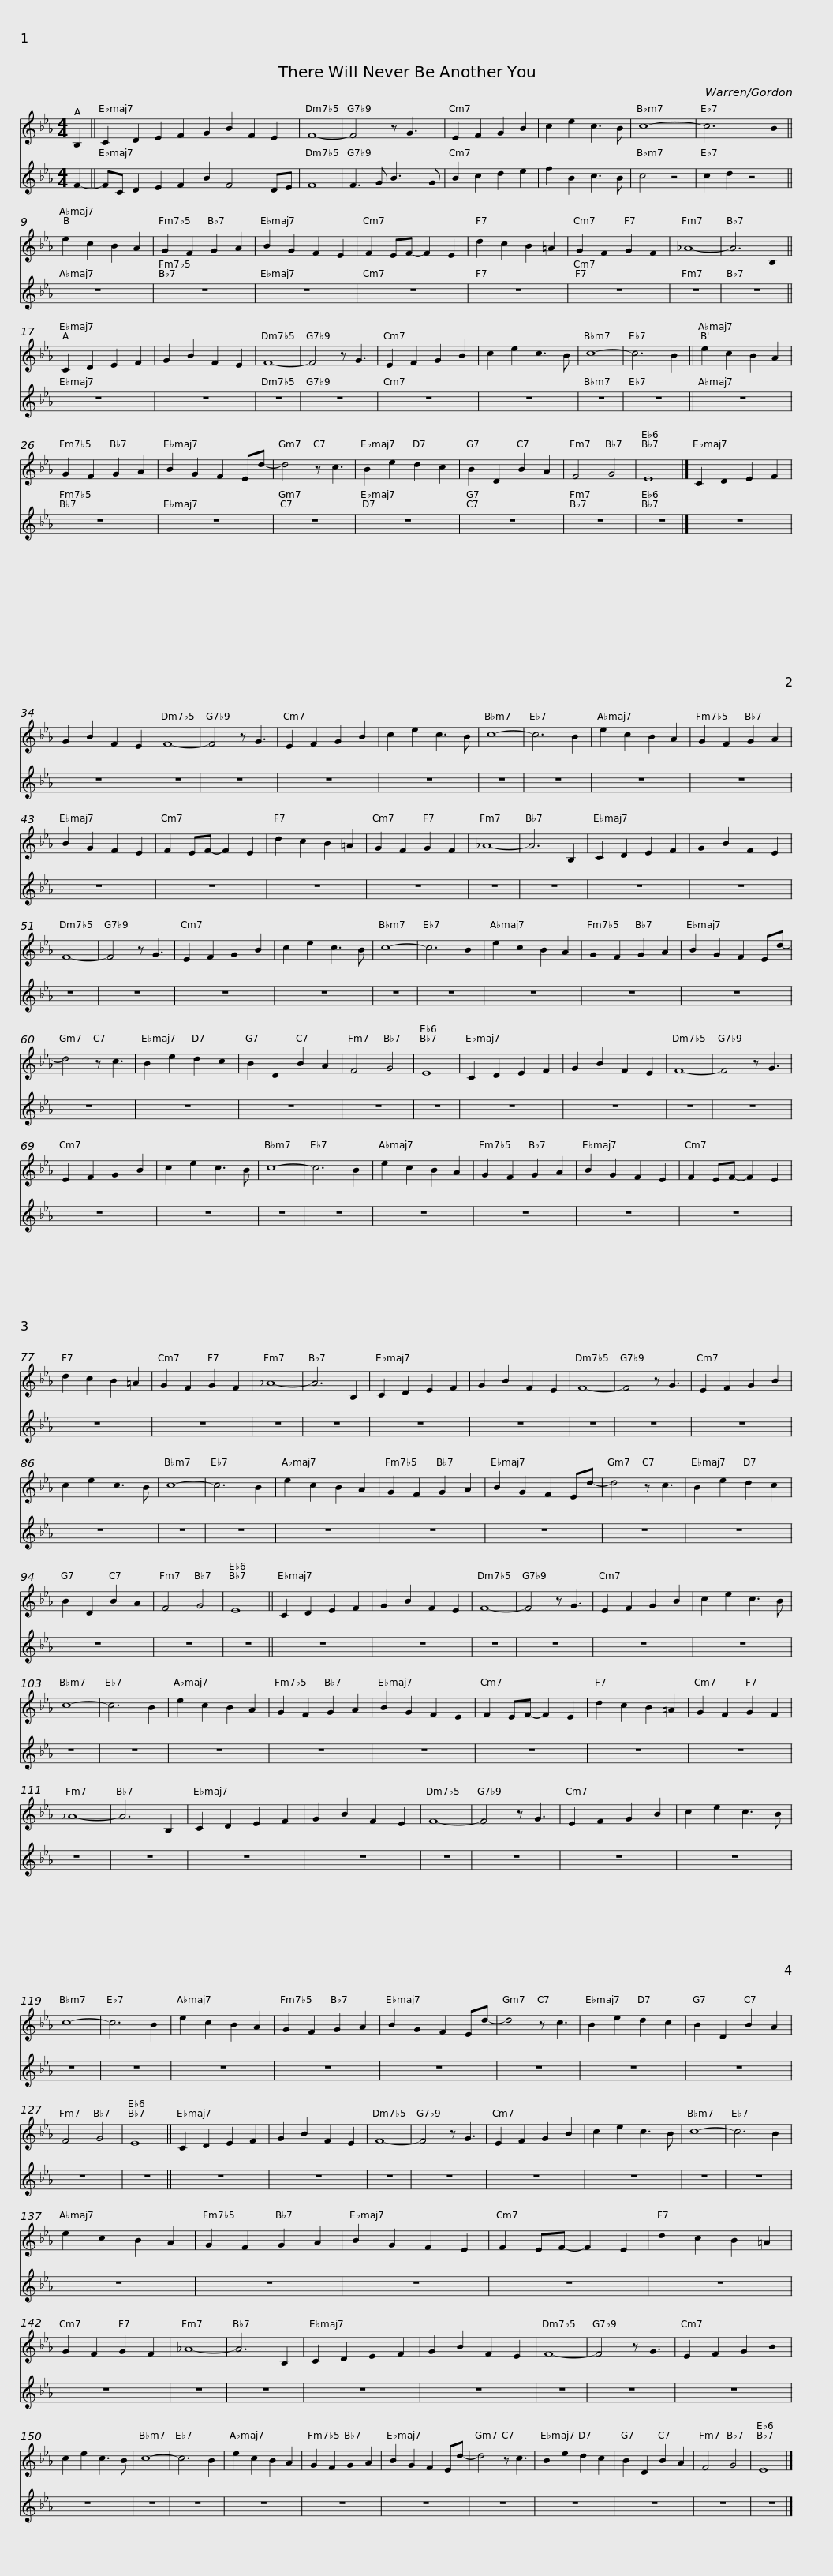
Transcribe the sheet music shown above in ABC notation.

X:1
%%score 1 2
L:1/8
M:4/4
I:linebreak $
K:Eb
V:1 treble
V:2 treble
V:1
 B,2 || C2 D2 E2 F2 | G2 B2 F2 E2 | F8- | F4 z G3 |$ %5
 E2 F2 G2 B2 | c2 e2 c3 B | c8- | c6 B2 ||$ e2 c2 B2 A2 | %10
 G2 F2 G2 A2 | B2 G2 F2 E2 | F2 EF- F2 E2 |$ d2 c2 B2 =A2 | G2 F2 G2 F2 | %15
 _A8- | A6 B,2 ||$ C2 D2 E2 F2 | G2 B2 F2 E2 | F8- | %20
 F4 z G3 |$ E2 F2 G2 B2 | c2 e2 c3 B | c8- | c6 B2 ||$ %25
 e2 c2 B2 A2 | G2 F2 G2 A2 | B2 G2 F2 Ed- | d4 z c3 |$ B2 e2 d2 c2 | %30
 B2 D2 B2 A2 | F4 G4 | E8 |]$ C2 D2 E2 F2 | G2 B2 F2 E2 | %35
 F8- | F4 z G3 |$ E2 F2 G2 B2 | c2 e2 c3 B | c8- | %40
 c6 B2 |$ e2 c2 B2 A2 | G2 F2 G2 A2 | B2 G2 F2 E2 | F2 EF- F2 E2 |$ %45
 d2 c2 B2 =A2 | G2 F2 G2 F2 | _A8- | A6 B,2 |$ C2 D2 E2 F2 | %50
 G2 B2 F2 E2 | F8- | F4 z G3 |$ E2 F2 G2 B2 | c2 e2 c3 B | %55
 c8- | c6 B2 |$ e2 c2 B2 A2 | G2 F2 G2 A2 | B2 G2 F2 Ed- | %60
 d4 z c3 |$ B2 e2 d2 c2 | B2 D2 B2 A2 | F4 G4 | E8 |$ %65
 C2 D2 E2 F2 | G2 B2 F2 E2 | F8- | F4 z G3 |$ E2 F2 G2 B2 | %70
 c2 e2 c3 B | c8- | c6 B2 |$ e2 c2 B2 A2 | G2 F2 G2 A2 | %75
 B2 G2 F2 E2 | F2 EF- F2 E2 |$ d2 c2 B2 =A2 | G2 F2 G2 F2 | _A8- | %80
 A6 B,2 |$ C2 D2 E2 F2 | G2 B2 F2 E2 | F8- | F4 z G3 |$ %85
 E2 F2 G2 B2 | c2 e2 c3 B | c8- | c6 B2 |$ e2 c2 B2 A2 | %90
 G2 F2 G2 A2 | B2 G2 F2 Ed- | d4 z c3 |$ B2 e2 d2 c2 | B2 D2 B2 A2 | %95
 F4 G4 | E8 ||$ C2 D2 E2 F2 | G2 B2 F2 E2 | F8- | %100
 F4 z G3 |$ E2 F2 G2 B2 | c2 e2 c3 B | c8- | c6 B2 |$ %105
 e2 c2 B2 A2 | G2 F2 G2 A2 | B2 G2 F2 E2 | F2 EF- F2 E2 |$ d2 c2 B2 =A2 | %110
 G2 F2 G2 F2 | _A8- | A6 B,2 |$ C2 D2 E2 F2 | G2 B2 F2 E2 | %115
 F8- | F4 z G3 |$ E2 F2 G2 B2 | c2 e2 c3 B | c8- | %120
 c6 B2 |$ e2 c2 B2 A2 | G2 F2 G2 A2 | B2 G2 F2 Ed- | d4 z c3 |$ %125
 B2 e2 d2 c2 | B2 D2 B2 A2 | F4 G4 | E8 ||$ C2 D2 E2 F2 | %130
 G2 B2 F2 E2 | F8- | F4 z G3 |$ E2 F2 G2 B2 | c2 e2 c3 B | %135
 c8- | c6 B2 |$ e2 c2 B2 A2 | G2 F2 G2 A2 | B2 G2 F2 E2 | %140
 F2 EF- F2 E2 |$ d2 c2 B2 =A2 | G2 F2 G2 F2 | _A8- | A6 B,2 |$ %145
 C2 D2 E2 F2 | G2 B2 F2 E2 | F8- | F4 z G3 |$ E2 F2 G2 B2 | %150
 c2 e2 c3 B | c8- | c6 B2 |$ e2 c2 B2 A2 | G2 F2 G2 A2 | %155
 B2 G2 F2 Ed- | d4 z c3 |$ B2 e2 d2 c2 | B2 D2 B2 A2 | F4 G4 | %160
 E8 |] %161
V:2
 F2- || FC D2 E2 F2 | B2 F4 DE | F8 | F3 G B3 G |$ %5
 B2 c2 d2 e2 | f2 B2 c3 B | c4 z4 | c2 d2 z4 ||$ z8 | %10
 z8 | z8 | z8 |$ z8 | z8 | %15
 z8 | z8 ||$ z8 | z8 | z8 | %20
 z8 |$ z8 | z8 | z8 | z8 ||$ %25
 z8 | z8 | z8 | z8 |$ z8 | %30
 z8 | z8 | z8 |]$ z8 | z8 | %35
 z8 | z8 |$ z8 | z8 | z8 | %40
 z8 |$ z8 | z8 | z8 | z8 |$ %45
 z8 | z8 | z8 | z8 |$ z8 | %50
 z8 | z8 | z8 |$ z8 | z8 | %55
 z8 | z8 |$ z8 | z8 | z8 | %60
 z8 |$ z8 | z8 | z8 | z8 |$ %65
 z8 | z8 | z8 | z8 |$ z8 | %70
 z8 | z8 | z8 |$ z8 | z8 | %75
 z8 | z8 |$ z8 | z8 | z8 | %80
 z8 |$ z8 | z8 | z8 | z8 |$ %85
 z8 | z8 | z8 | z8 |$ z8 | %90
 z8 | z8 | z8 |$ z8 | z8 | %95
 z8 | z8 ||$ z8 | z8 | z8 | %100
 z8 |$ z8 | z8 | z8 | z8 |$ %105
 z8 | z8 | z8 | z8 |$ z8 | %110
 z8 | z8 | z8 |$ z8 | z8 | %115
 z8 | z8 |$ z8 | z8 | z8 | %120
 z8 |$ z8 | z8 | z8 | z8 |$ %125
 z8 | z8 | z8 | z8 ||$ z8 | %130
 z8 | z8 | z8 |$ z8 | z8 | %135
 z8 | z8 |$ z8 | z8 | z8 | %140
 z8 |$ z8 | z8 | z8 | z8 |$ %145
 z8 | z8 | z8 | z8 |$ z8 | %150
 z8 | z8 | z8 |$ z8 | z8 | %155
 z8 | z8 |$ z8 | z8 | z8 | %160
 z8 |] %161
